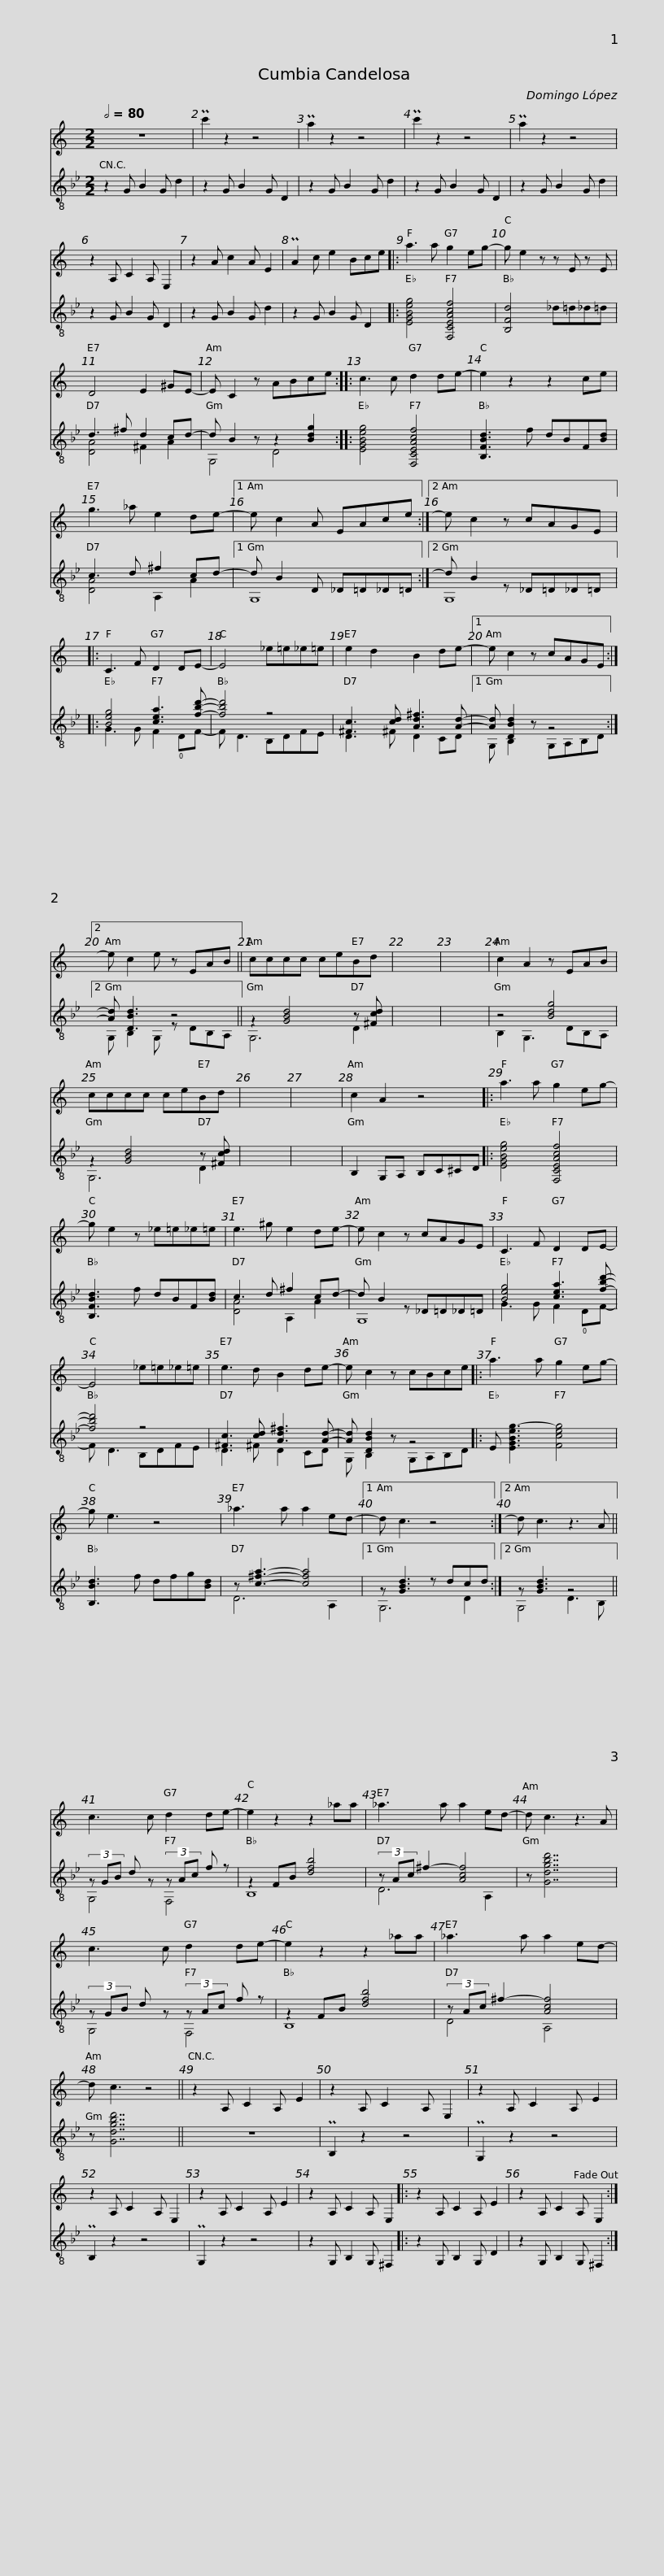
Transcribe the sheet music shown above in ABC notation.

X:1
%%score 1 ( 2 3 )
L:1/8
Q:1/2=80
M:2/2
I:linebreak $
K:Bb
V:1 treble transpose=-2
V:2 treble-8
V:3 treble-8
V:1
[K:C] z8 | Pc'2 z2 z4 | Pa2 z2 z4 | Pc'2 z2 z4 | Pa2 z2 z4 |$ %5
 z2 A, C2 A, E,2 | z2 A c2 A E2 | PA2 c e2 Bce |: a3 a g2 eg- | g e2 z z E z E |$ %10
 D4 E2 ^GE- | E C2 z ABce :: c3 c d2 de- | e2 z2 z2 ce | g3 _a e2 de- |1$ %15
 e c2 A EAce :|2 e c2 z cAGE |: C3 F D2 DE- | E4 _e=e_e=e |$ e2 d2 B2 de- |1 %20
 e c2 z cAGE :|2 e c2 e z EAB || cccc ceBd | x8 | x8 |$ %25
 c2 A2 z EAB | cccc ceBd | x8 | x8 | c2 A2 z4 |: %30
 a3 a g2 eg- |$ g e2 z _e=e_e=e | e3 ^g e2 de- | e c2 z cAGE | C3 F D2 DE- |$ %35
 E4 _e=e_e=e | e3 d B2 de- | e c2 z cBce |: a3 a g2 eg- | g e3 z4 |$ %40
 _a3 a a2 ed- |1 d c3 z4 :|2 d c3 z3 A || c3 c d2 de- | e2 z2 z2 _aa |$ %45
 _a3 a a2 ed- | d c3 z3 A | c3 c d2 de- | e2 z2 z2 _aa |$ _a3 a a2 ed- | %50
 d c3 z4 || z2 A, C2 A, E2 | z2 A, C2 A, E,2 | z2 A, C2 A, E2 |$ z2 A, C2 A, E,2 | %55
 z2 A, C2 A, E2 | z2 A, C2 A, E,2 |: z2 A, C2 A, E2 | z2 A, C2 A, E,2 :| %59
V:2
 z2 G B2 G d2 | z2 G B2 G D2 | z2 G B2 G d2 | z2 G B2 G D2 | z2 G B2 G d2 |$ %5
 z2 G B2 G D2 | z2 G B2 G d2 | z2 G B2 G D2 |: [EGBeg]4 [F,CEAcf]4 | [B,Fd]4 _d=d_d=d |$ %10
 d3 ^f d2 cd- | d B2 z z2 [Bdg]2 :: [EGBeg]4 [F,CEAcf]4 | [B,FBd]3 f dBF[Bd] | c3 d ^f2 cd- |1$ %15
 d B2 D _D=D_D=D :|2 d B2 z _D=D_D=D |: [Beg]4 [cea]3 [fbd']- | [fbd']4 z4 |$ [^Fc]3 [cd] [Ad^f]3 [Ad]- |1 %20
 [Ad] [DBd]2 z z4 :|2 [Ad] [DBd]3 z4 || z2 [GBd]4 z [^Fcd] | x8 | x8 |$ %25
 z4 [Bdg]4 | z2 [GBd]4 z [^Fcd] | x8 | x8 | B,2 G,A, B,C^CD |: %30
 [EGBeg]4 [F,CEAcf]4 |$ [B,FBd]3 f dBF[Bd] | c3 d ^f2 cd- | d B2 z _D=D_D=D | [Beg]4 [cea]3 [fbd']- |$ %35
 [fbd']4 z4 | [^Fc]3 [cd] [Ad^f]3 [Ad]- | [Ad] [DBd]2 z z4 |: E [EGBeg-]3 [Fceg]4 | [B,Bd]3 f dfg[Bd] |$ %40
 z [c^fa]3- [cfa]4 |1 z [GBd]3 z dcd :|2 z [GBd]3 z4 || (3z GB d z (3z Ac f z | z2 FB [dfb]4 |$ %45
 (3z A-c- ^f2- [Acf]4 | z [Gdgbd']7 | (3z GB d z (3z Ac f z | z2 FB [dfb]4 |$ (3z A-c- ^f2- [Acf]4 | %50
 z [Gdgbd']7 || z8 | PB,2 z2 z4 | PG,2 z2 z4 |$ PB,2 z2 z4 | %55
 PG,2 z2 z4 | z2 G, B,2 G, ^F,2 |: z2 G, B,2 G, D2 | z2 G, B,2 G, ^F,2 :| %59
V:3
 x8 | x8 | x8 | x8 | x8 |$ %5
 x8 | x8 | x8 |: x8 | x8 |$ %10
 [DA]4 ^F2 A2 | G,4 D4 :: x8 | x8 | [DA]4 A,2 A2 |1$ %15
 G,8 :|2 G,8 |: G3 G F2 !0!DF- | F D3 B,DFE |$ D3 ^F D2 CD |1 %20
 G, B,2 z G,A,B,D :|2 G, B,2 G, z DB,A, || G,6 D2 | x8 | x8 |$ %25
 B,2 G,3 DB,A, | G,6 D2 | x8 | x8 | x8 |: %30
 x8 |$ x8 | [DA]4 A,2 A2 | G,8 | G3 G F2 !0!DF- |$ %35
 F D3 B,DFE | D3 ^F D2 CD | G, B,2 z G,A,B,D |: x8 | x8 |$ %40
 D6 A,2 |1 G,6 D2 :|2 G,4 D3 B, || G,4 F,4 | B,8 |$ %45
 D6 A,2 | x8 | G,4 F,4 | B,8 |$ D4 A,4 | %50
 x8 || x8 | x8 | x8 |$ x8 | %55
 x8 | x8 |: x8 | x8 :| %59
